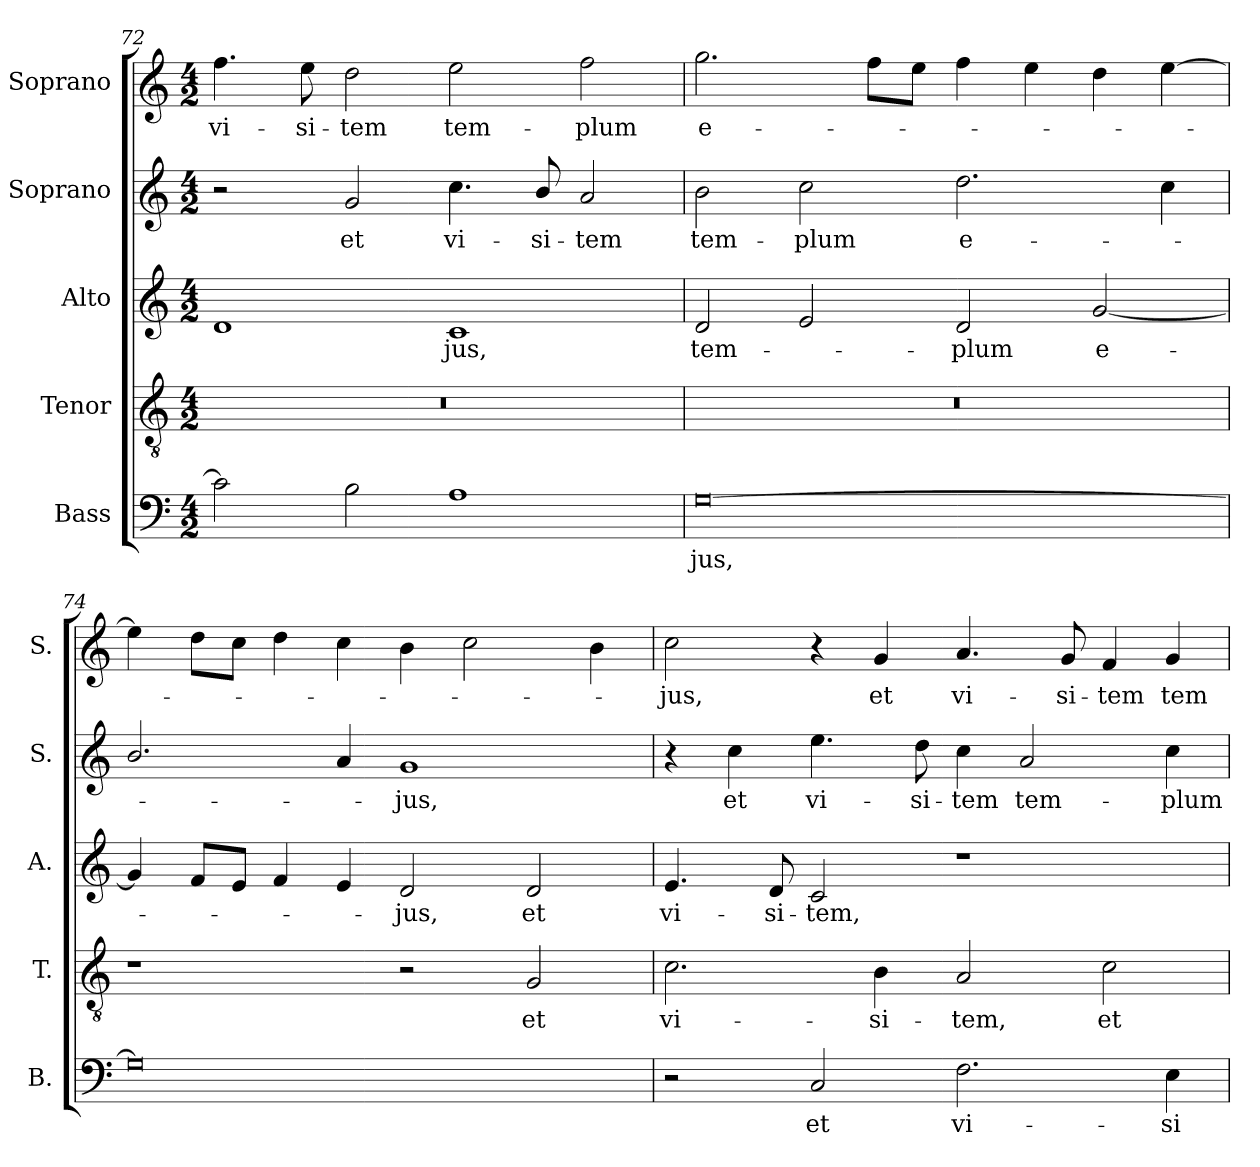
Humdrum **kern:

**kern	**text	**kern	**text	**kern	**text	**kern	**text	**kern	**text
*part5	*part5	*part4	*part4	*part3	*part3	*part2	*part2	*part1	*part1
*staff5	*staff5	*staff4	*staff4	*staff3	*staff3	*staff2	*staff2	*staff1	*staff1
*I"Bass	*	*I"Tenor	*	*I"Alto	*	*I"Soprano	*	*I"Soprano	*
*I'B.	*	*I'T.	*	*I'A.	*	*I'S.	*	*I'S.	*
!!LO:LB:g=z
*clefF4	*	*clefGv2	*	*clefG2	*	*clefG2	*	*clefG2	*
*	*	*ITrd7c12	*	*	*	*	*	*	*
*k[]	*	*k[]	*	*k[]	*	*k[]	*	*k[]	*
*C:	*	*C:	*	*C:	*	*C:	*	*C:	*
*M4/2	*	*M4/2	*	*M4/2	*	*M4/2	*	*M4/2	*
=72	=72	=72	=72	=72	=72	=72	=72	=72	=72
!	!	!LO:N:vis=1	!	!	!	!	!	!	!
!	!	!	!	!	!	!	!	!	!LO:LY:b:color=#000000
2ci\]	.	0r	.	1di	.	2r	.	4.ffi\	vi-
!	!	!	!	!	!	!	!	!	!LO:LY:b:color=#000000
.	.	.	.	.	.	.	.	8eei\	-si-
!	!	!	!	!	!	!	!LO:LY:b:color=#000000	!	!
!	!	!	!	!	!	!	!	!	!LO:LY:b:color=#000000
2Bi\	.	.	.	.	.	2gi/	et	2ddi\	-tem
!	!	!	!	!	!LO:LY:b:color=#000000	!	!	!	!
!	!	!	!	!	!	!	!LO:LY:b:color=#000000	!	!
!	!	!	!	!	!	!	!	!	!LO:LY:b:color=#000000
1Ai	.	.	.	1ci	-jus,	4.cci\	vi-	2eei\	tem-
!	!	!	!	!	!	!	!LO:LY:b:color=#000000	!	!
.	.	.	.	.	.	8bi/	-si-	.	.
!	!	!	!	!	!	!	!LO:LY:b:color=#000000	!	!
!	!	!	!	!	!	!	!	!	!LO:LY:b:color=#000000
.	.	.	.	.	.	2ai/	-tem	2ffi\	-plum
=73	=73	=73	=73	=73	=73	=73	=73	=73	=73
!	!LO:LY:b:color=#000000	!LO:N:vis=1	!	!	!	!	!	!	!
!	!	!	!	!	!LO:LY:b:color=#000000	!	!	!	!
!	!	!	!	!	!	!	!LO:LY:b:color=#000000	!	!
!	!	!	!	!	!	!	!	!	!LO:LY:b:color=#000000
[0Gi	-jus,	0r	.	2di/	tem-	2bi\	tem-	2.ggi\	e-
!	!	!	!	!	!	!	!LO:LY:b:color=#000000	!	!
.	.	.	.	2ei/	.	2cci\	-plum	.	.
.	.	.	.	.	.	.	.	8ffi\L	.
.	.	.	.	.	.	.	.	8eei\J	.
!	!	!	!	!	!LO:LY:b:color=#000000	!	!	!	!
!	!	!	!	!	!	!	!LO:LY:b:color=#000000	!	!
.	.	.	.	2di/	-plum	2.ddi\	e-	4ffi\	.
.	.	.	.	.	.	.	.	4eei\	.
!	!	!	!	!	!LO:LY:b:color=#000000	!	!	!	!
.	.	.	.	[2gi/	e-	.	.	4ddi\	.
.	.	.	.	.	.	4cci\	.	[4eei\	.
=74	=74	=74	=74	=74	=74	=74	=74	=74	=74
0Gi]	.	1r	.	4gi/]	.	2.bi/	.	4eei\]	.
.	.	.	.	8fi/L	.	.	.	8ddi\L	.
.	.	.	.	8ei/J	.	.	.	8cci\J	.
.	.	.	.	4fi/	.	.	.	4ddi\	.
.	.	.	.	4ei/	.	4ai/	.	4cci\	.
!	!	!	!	!	!LO:LY:b:color=#000000	!	!	!	!
!	!	!	!	!	!	!	!LO:LY:b:color=#000000	!	!
.	.	2r	.	2di/	-jus,	1gi	-jus,	4bi\	.
.	.	.	.	.	.	.	.	2cci\	.
!	!	!	!LO:LY:b:color=#000000	!	!	!	!	!	!
!	!	!	!	!	!LO:LY:b:color=#000000	!	!	!	!
.	.	2GGi/	et	2di/	et	.	.	.	.
.	.	.	.	.	.	.	.	4bi\	.
=75	=75	=75	=75	=75	=75	=75	=75	=75	=75
!	!	!	!LO:LY:b:color=#000000	!	!	!	!	!	!
!	!	!	!	!	!LO:LY:b:color=#000000	!	!	!	!
!	!	!	!	!	!	!	!	!	!LO:LY:b:color=#000000
2r	.	2.Ci\	vi-	4.ei/	vi-	4r	.	2cci\	-jus,
!	!	!	!	!	!	!	!LO:LY:b:color=#000000	!	!
.	.	.	.	.	.	4cci\	et	.	.
!	!	!	!	!	!LO:LY:b:color=#000000	!	!	!	!
.	.	.	.	8di/	-si-	.	.	.	.
!	!LO:LY:b:color=#000000	!	!	!	!	!	!	!	!
!	!	!	!	!	!LO:LY:b:color=#000000	!	!	!	!
!	!	!	!	!	!	!	!LO:LY:b:color=#000000	!	!
2Ci/	et	.	.	2ci/	-tem,	4.eei\	vi-	4r	.
!	!	!	!LO:LY:b:color=#000000	!	!	!	!	!	!
!	!	!	!	!	!	!	!	!	!LO:LY:b:color=#000000
.	.	4BBi\	-si-	.	.	.	.	4gi/	et
!	!	!	!	!	!	!	!LO:LY:b:color=#000000	!	!
.	.	.	.	.	.	8ddi\	-si-	.	.
!	!LO:LY:b:color=#000000	!	!	!	!	!	!	!	!
!	!	!	!LO:LY:b:color=#000000	!	!	!	!	!	!
!	!	!	!	!	!	!	!LO:LY:b:color=#000000	!	!
!	!	!	!	!	!	!	!	!	!LO:LY:b:color=#000000
2.Fi\	vi-	2AAi/	-tem,	1r	.	4cci\	-tem	4.ai/	vi-
!	!	!	!	!	!	!	!LO:LY:b:color=#000000	!	!
.	.	.	.	.	.	2ai/	tem-	.	.
!	!	!	!	!	!	!	!	!	!LO:LY:b:color=#000000
.	.	.	.	.	.	.	.	8gi/	-si-
!	!	!	!LO:LY:b:color=#000000	!	!	!	!	!	!
!	!	!	!	!	!	!	!	!	!LO:LY:b:color=#000000
.	.	2Ci\	et	.	.	.	.	4fi/	-tem
!	!LO:LY:b:color=#000000	!	!	!	!	!	!	!	!
!	!	!	!	!	!	!	!LO:LY:b:color=#000000	!	!
!	!	!	!	!	!	!	!	!	!LO:LY:b:color=#000000
4Ei\	-si-	.	.	.	.	4cci\	-plum	4gi/	tem-
=	=	=	=	=	=	=	=	=	=
*-	*-	*-	*-	*-	*-	*-	*-	*-	*-
